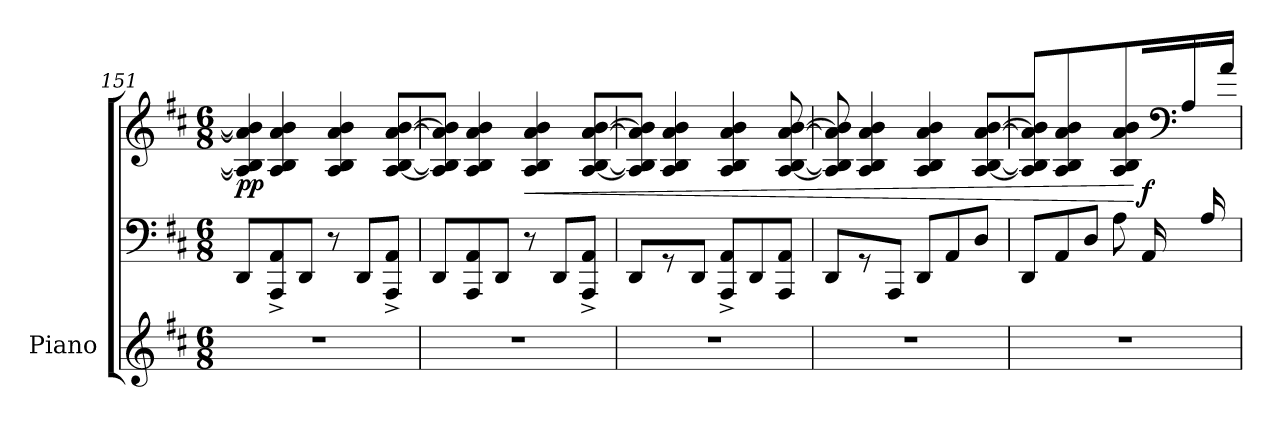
**kern	**kern	**kern	**dynam
*part1	*part1	*part1	*part1
*staff3	*staff2	*staff1	*staff1/2/3
*I"Piano	*	*	*
*I'Pno.	*	*	*
*clefG2	*clefF4	*clefG2	*
*k[f#c#]	*k[f#c#]	*k[f#c#]	*
*M6/8	*M6/8	*M6/8	*
=151	=151	=151	=151
*	*	*^	*
!	!	!	!	!LO:DY:b
2.r	8DD/L	8ryy	8A/] 8B/] 8a/] 8b/]J	pp
.	8AAA/^ 8AA/^	4A/ 4B/ 4a/ 4b/	8ryy	.
.	8DD/J	.	2ryy	.
.	8r	4A/ 4B/ 4a/ 4b/	.	.
.	8DD/L	.	.	.
.	8AAA/^ 8AA/^J	[8A/ [8B/ [8a/ [8b/L	.	.
*	*	*v	*v	*
=152	=152	=152	=152
2.r	8DD/L	8A/] 8B/] 8a/] 8b/]J	.
.	8AAA/ 8AA/	4A/ 4B/ 4a/ 4b/	.
.	8DD/J	.	.
!	!	!	!LO:HP:b
.	8r	4A/ 4B/ 4a/ 4b/	<
.	8DD/L	.	.
.	8AAA/^ 8AA/^J	[8A/ [8B/ [8a/ [8b/L	.
=153	=153	=153	=153
2.r	8DD/L	8A/] 8B/] 8a/] 8b/]J	.
.	8rGG	4A/ 4B/ 4a/ 4b/	.
.	8DD/J	.	.
.	8AAA/^ 8AA/^L	4A/ 4B/ 4a/ 4b/	.
.	8DD/	.	.
.	8AAA/ 8AA/J	[8A/ [8B/ [8a/ [8b/	.
!!LO:LB:g=z
=154	=154	=154	=154
2.r	8DD/L	8A/] 8B/] 8a/] 8b/]	.
.	8rGG	4A/ 4B/ 4a/ 4b/	.
.	8AAA/J	.	.
.	8DD/L	4A/ 4B/ 4a/ 4b/	.
.	8AA/	.	.
.	8D/J	[8A/ [8B/ [8a/ [8b/L	.
=155	=155	=155	=155
*	*^	*	*
2.r	2ryy	8DD/L	8A/] 8B/] 8a/] 8b/]J	.
.	.	8AA/	4A/ 4B/ 4a/ 4b/	.
.	.	8D/J	.	.
.	.	8A\	8A/ 8B/ 8a/ 8b/	.
!	!	!	!	!LO:DY:n=1:b
.	16AA/LL	4ryy	16ryy	[ f
*	*	*	*clefF4	*
.	16ryy	.	16A\	.
.	16A/	.	16ryy	.
.	16ryy	.	16a\JJ	.
*	*v	*v	*	*
=	=	=	=
*-	*-	*-	*-
